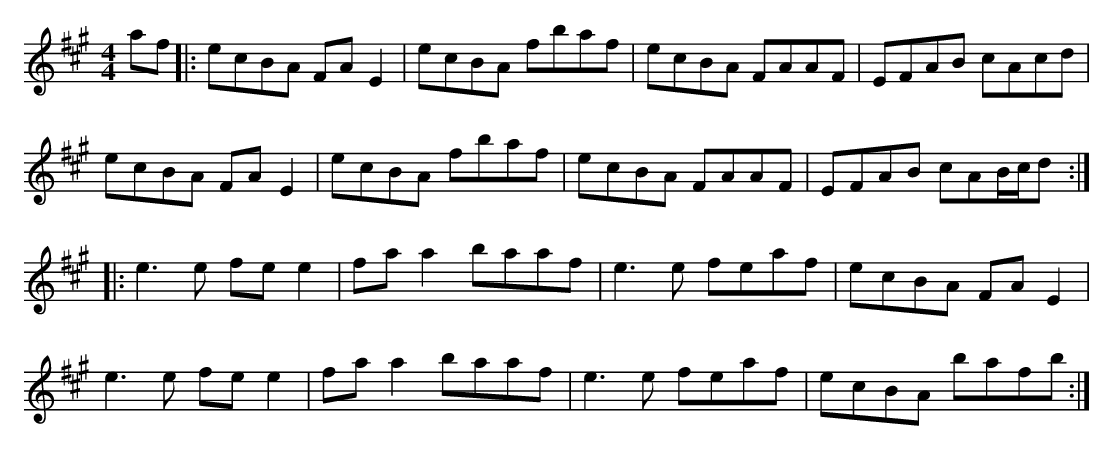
X:1
M:4/4
K:A
af|:ecBA FA E2|ecBA fbaf|ecBA FAAF|EFAB cAcd|
ecBA FA E2|ecBA fbaf|ecBA FAAF|EFAB cAB/c/d:|
|:e3 e fe e2|fa a2 baaf|e3 e feaf|ecBA FA E2|
e3 e fee2|faa2 baaf|e3 e feaf|ecBA bafb:|
